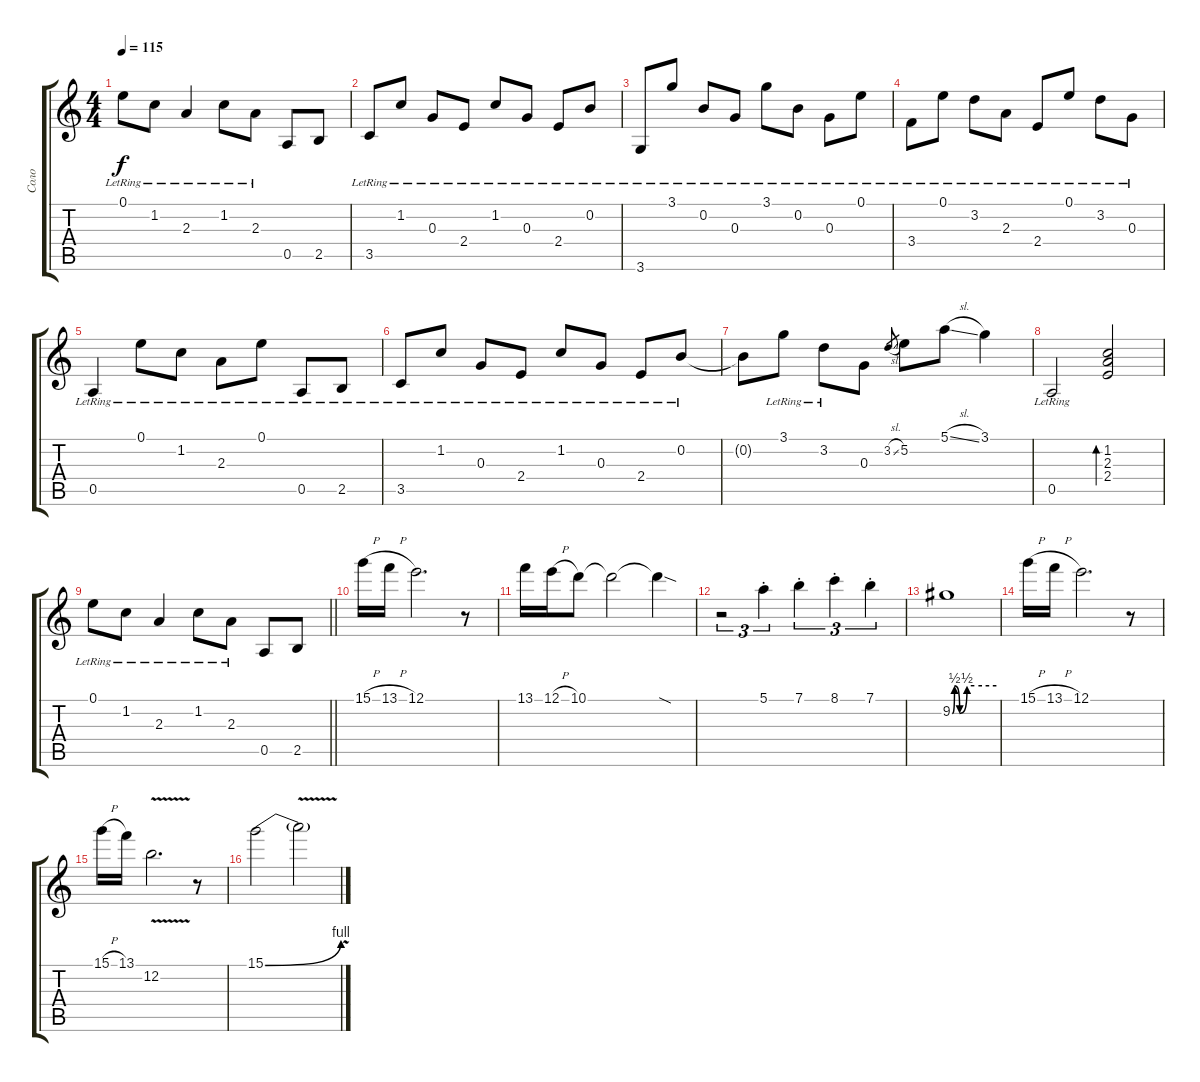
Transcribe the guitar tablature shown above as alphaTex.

\track ("Соло" "Соло") {instrument distortionguitar}
\staff {score tabs}
\tuning (E4 B3 G3 D3 A2 E2) {hide}
\ts (4 4)
\tempo 115
\clef g2
\ks c
0.1{lr}.8{dy f} 1.2{lr}.8 2.3{lr}.4 1.2{lr}.8 2.3{lr}.8 0.5.8 2.5.8 |
3.5{lr}.8 1.2{lr}.8 0.3{lr}.8 2.4{lr}.8 1.2{lr}.8 0.3{lr}.8 2.4{lr}.8 0.2{lr}.8 |
3.6{lr}.8 3.1{lr}.8 0.2{lr}.8 0.3{lr}.8 3.1{lr}.8 0.2{lr}.8 0.3{lr}.8 0.1{lr}.8 |
3.4{lr}.8 0.1{lr}.8 3.2{lr}.8 2.3{lr}.8 2.4{lr}.8 0.1{lr}.8 3.2{lr}.8 0.3{lr}.8 |
0.5{lr}.4 0.1{lr}.8 1.2{lr}.8 2.3{lr}.8 0.1{lr}.8 0.5{lr}.8 2.5{lr}.8 |
3.5{lr}.8 1.2{lr}.8 0.3{lr}.8 2.4{lr}.8 1.2{lr}.8 0.3{lr}.8 2.4{lr}.8 0.2{lr}.8 |
0.2{t}.8 3.1{lr}.8 3.2{lr}.8 0.3.8 3.2{sl}.8{gr} 5.2.8 5.1{sl}.8 3.1.4 |
0.5{lr}.2 (1.2 2.3 2.4).2{bd 240} |
\barLineRight lightlight
0.1{lr}.8 1.2{lr}.8 2.3{lr}.4 1.2{lr}.8 2.3{lr}.8 0.5.8 2.5.8 |
15.1{h}.16{instrument distortionguitar} 13.1{h}.16 12.1.2{d} r.8 |
13.1.16 12.1{h}.16 10.1.8 10.1{t}.2 10.1{sod t}.4 |
r.2{tu (3 2)} 5.1{st}.4{tu (3 2)} 7.1{st}.4{tu (3 2)} 8.1{st}.4{tu (3 2)} 7.1{st}.4{tu (3 2)} |
9.2{be (custom 0 0 3 2 10 0 20 2 30 2 60 2)}.1 |
15.1{h}.16 13.1{h}.16 12.1.2{d} r.8 |
15.1{h}.16 13.1.16 12.2{v}.2{d} r.8 |
15.1{be (bend 0 0 60 4)}.2 15.1{v t}.2
